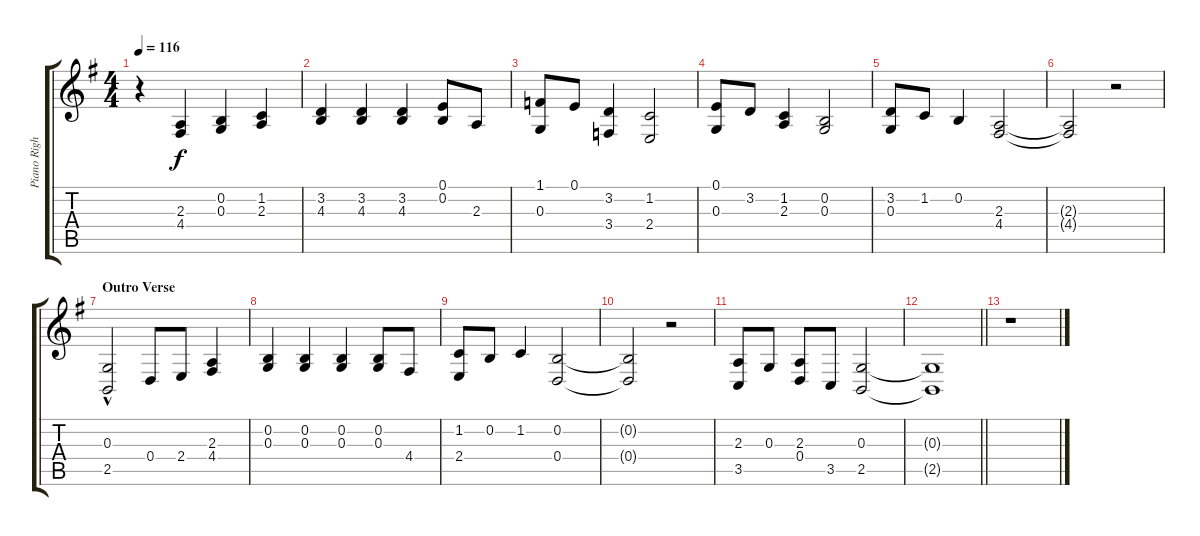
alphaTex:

\track ("Piano Right-Handed" "Piano Righ") {instrument acousticgrandpiano}
\staff {score tabs}
\tuning (E4 B3 G3 D3 A2 E2) {hide}
\ts (4 4)
\tempo 116
\clef g2
\ks g
r.4{dy f} (2.3 4.4).4 (0.2 0.3).4 (1.2 2.3).4 |
(3.2 4.3).4 (3.2 4.3).4 (3.2 4.3).4 (0.1 0.2).8 2.3.8 |
(1.1 0.3).8 0.1.8 (3.2 3.4).4 (1.2 2.4).2 |
(0.1 0.3).8 3.2.8 (1.2 2.3).4 (0.2 0.3).2 |
(3.2 0.3).8 1.2.8 0.2.4 (2.3 4.4).2 |
(2.3{t} 4.4{t}).2 r.2 |
\section ("" "Outro Verse")
(0.3{hac} 2.5).2 0.4.8 2.4.8 (2.3 4.4).4 |
(0.2 0.3).4 (0.2 0.3).4 (0.2 0.3).4 (0.2 0.3).8 4.4.8 |
(1.2 2.4).8 0.2.8 1.2.4 (0.2 0.4).2 |
(0.2{t} 0.4{t}).2 r.2 |
(2.3 3.5).8 0.3.8 (2.3 0.4).8 3.5.8 (0.3 2.5).2 |
\barLineRight lightlight
(0.3{t} 2.5{t}).1 |
r.1
